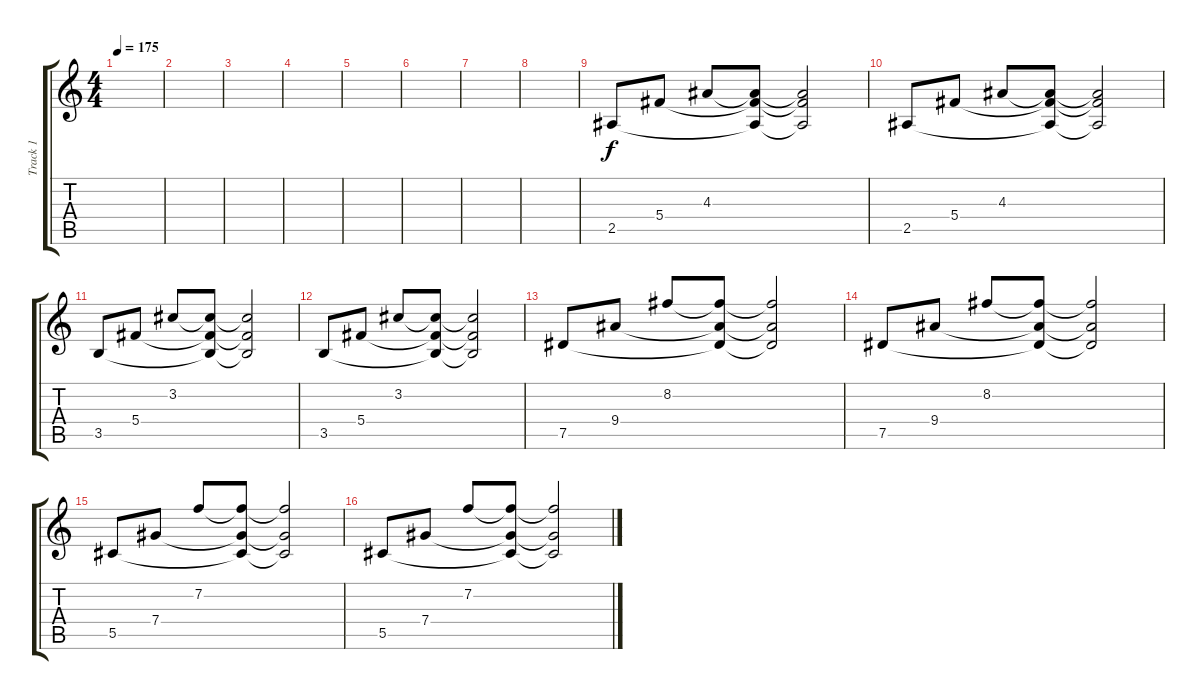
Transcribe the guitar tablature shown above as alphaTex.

\track ("Track 1" "Track 1") {instrument electricguitarclean}
\staff {score tabs}
\tuning (Eb4 Bb3 Gb3 Db3 Ab2 Db2) {hide}
\ts (4 4)
\tempo 175
\clef g2
\ks c
|
|
|
|
|
|
|
|
2.5.8{balance 16} 5.4.8 4.3.8 (4.3{t} 5.4{t} 2.5{t}).8 (4.3{t} 5.4{t} 2.5{t}).2 |
2.5.8 5.4.8 4.3.8 (4.3{t} 5.4{t} 2.5{t}).8 (4.3{t} 5.4{t} 2.5{t}).2 |
3.5.8 5.4.8 3.2.8 (3.2{t} 5.4{t} 3.5{t}).8 (3.2{t} 5.4{t} 3.5{t}).2 |
3.5.8 5.4.8 3.2.8 (3.2{t} 5.4{t} 3.5{t}).8 (3.2{t} 5.4{t} 3.5{t}).2 |
7.5.8 9.4.8 8.2.8 (8.2{t} 9.4{t} 7.5{t}).8 (8.2{t} 9.4{t} 7.5{t}).2 |
7.5.8 9.4.8 8.2.8 (8.2{t} 9.4{t} 7.5{t}).8 (8.2{t} 9.4{t} 7.5{t}).2 |
5.5.8 7.4.8 7.2.8 (7.2{t} 7.4{t} 5.5{t}).8 (7.2{t} 7.4{t} 5.5{t}).2 |
5.5.8 7.4.8 7.2.8 (7.2{t} 7.4{t} 5.5{t}).8 (7.2{t} 7.4{t} 5.5{t}).2
